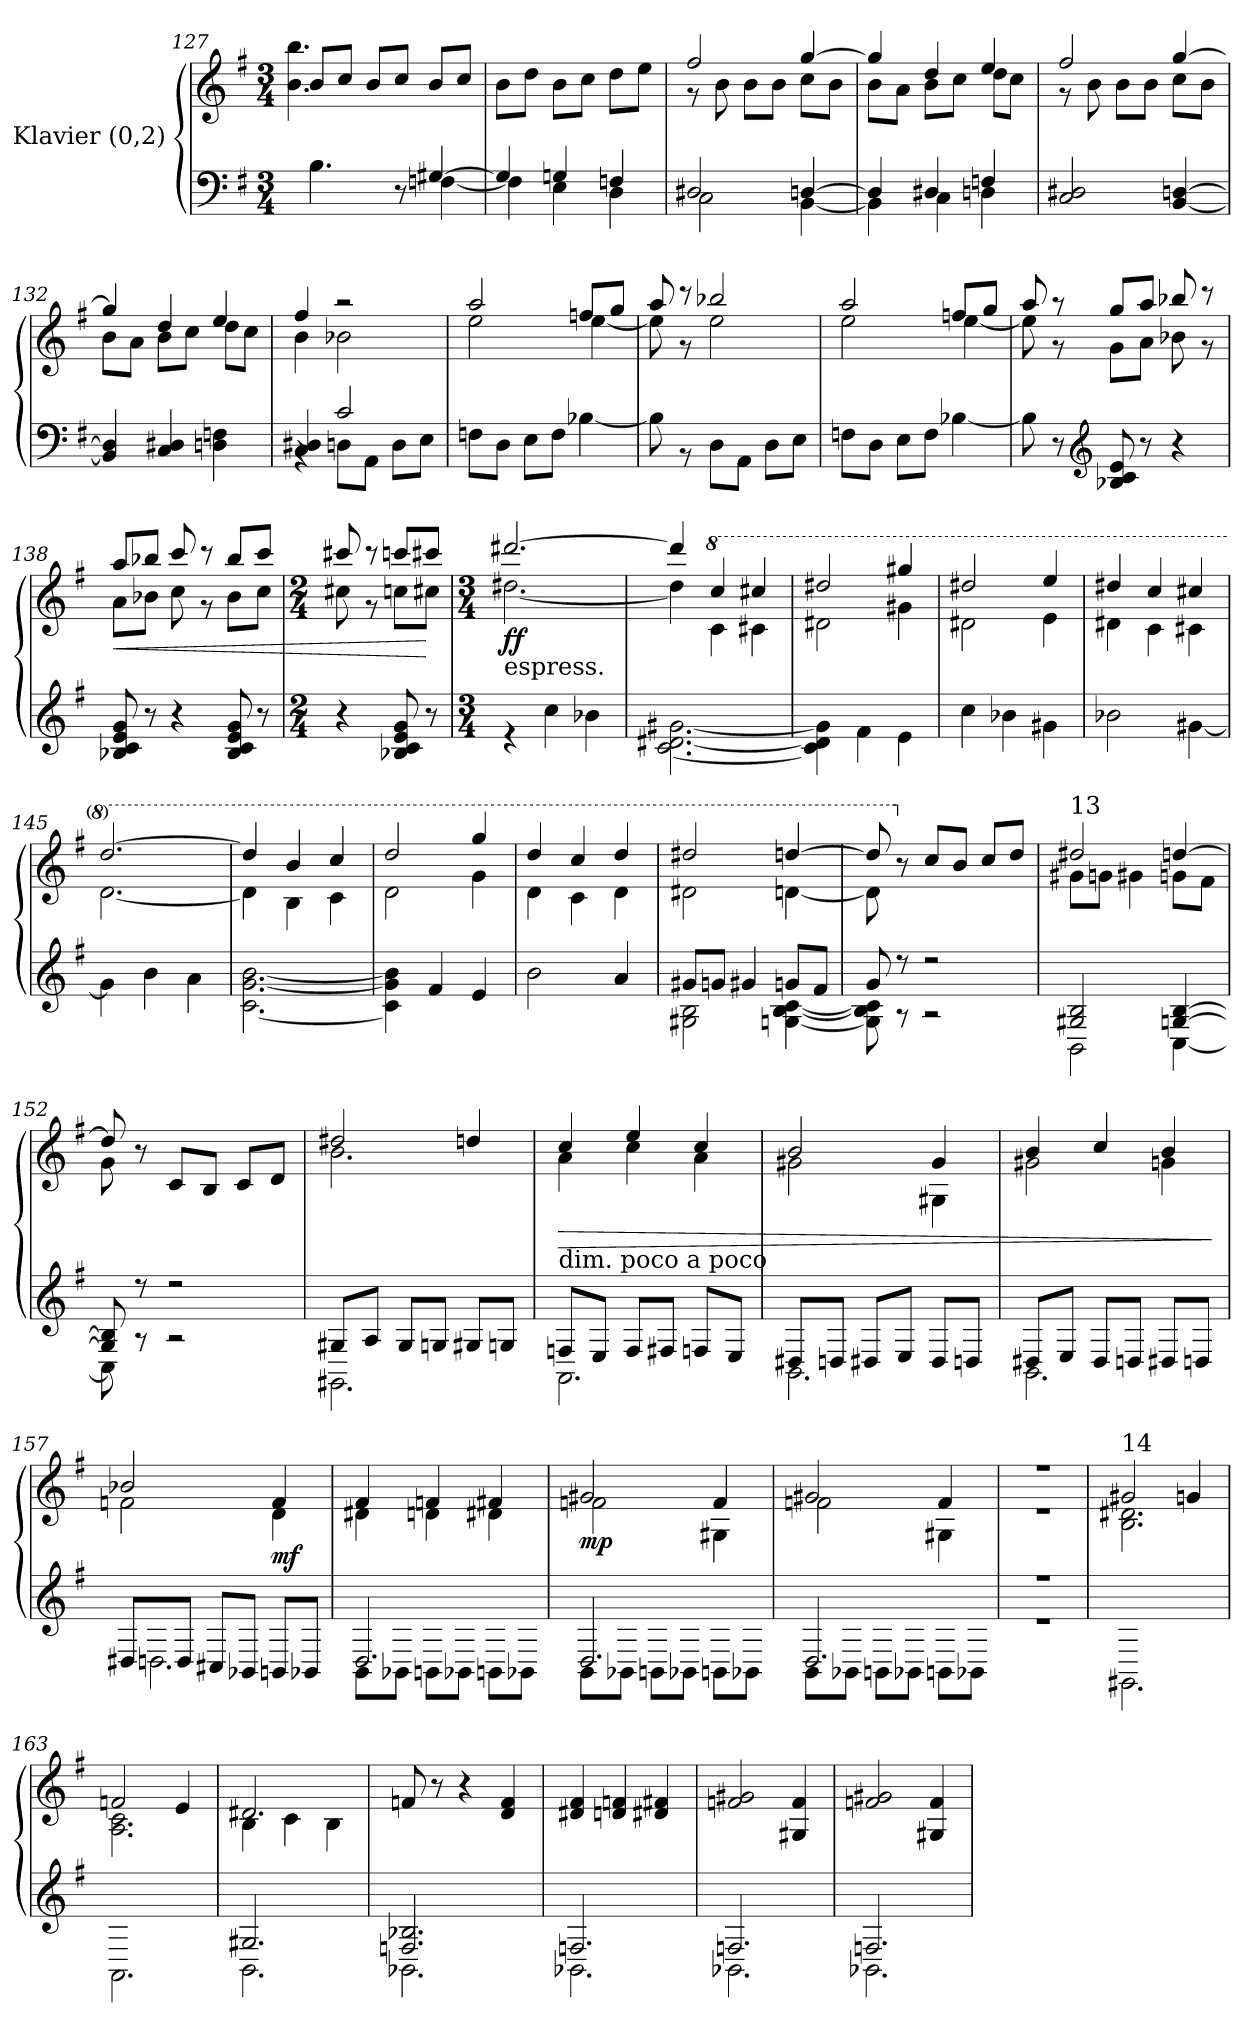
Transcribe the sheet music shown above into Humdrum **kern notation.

**kern	**kern	**dynam
*part1	*part1	*part1
*staff2	*staff1	*staff1/2
*I"Klavier (0,2)	*	*
*clefF4	*clefG2	*
*k[f#]	*k[f#]	*
*M3/4	*M3/4	*
=127	=127	=127
*^	*^	*
2ryy	4.B\	8b/L	4.b\ 4.bb\	.
.	.	8cc/J	.	.
.	.	8b/L	.	.
.	8r	8cc/J	4.ryy	.
[4G#X/	[4Fn\	8b/L	.	.
.	.	8cc/J	.	.
*	*	*v	*v	*
=128	=128	=128	=128
4G#/]	4F\]	8b\L	.
.	.	8dd\J	.
4Gn/	4E\	8b\L	.
.	.	8cc\J	.
4Fn/	4D\	8dd\L	.
.	.	8ee\J	.
=129	=129	=129	=129
*	*	*^	*
2D#X/	2C\	2ff#/	8r	.
.	.	.	8b\	.
.	.	.	8b\L	.
.	.	.	8b\J	.
[4Dn/	[4BB\	[4gg/	8cc\L	.
.	.	.	8b\J	.
=130	=130	=130	=130	=130
4D/]	4BB\]	4gg/]	8b\L	.
.	.	.	8a\J	.
4D#X/	4C\	4dd/	8b\L	.
.	.	.	8cc\J	.
4Fn/	4Dn\	4ee/	8dd\L	.
.	.	.	8cc\J	.
*v	*v	*	*	*
!!LO:LB:g=z	!!
=131	=131	=131	=131
2C/ 2D#X/	2ff#/	8r	.
.	.	8b\	.
.	.	8b\L	.
.	.	8b\J	.
[4BB/ [4Dn/	[4gg/	8cc\L	.
.	.	8b\J	.
=132	=132	=132	=132
4BB/] 4D/]	4gg/]	8b\L	.
.	.	8a\J	.
4C/ 4D#X/	4dd/	8b\L	.
.	.	8cc\J	.
4Dn\ 4Fn\	4ee/	8dd\L	.
.	.	8cc\J	.
=133	=133	=133	=133
*^	*	*	*
4C/ 4D#X/	4rBB	4ff#/	4b\	.
2c/	8Dn\L	2r	2b-X\	.
.	8AA\J	.	.	.
.	8D\L	.	.	.
.	8E\J	.	.	.
=134	=134	=134	=134	=134
2.ryy	8Fn\L	2aa/	2ee\	.
.	8D\J	.	.	.
.	8E\L	.	.	.
.	8F\J	.	.	.
.	[4B-X\	8ffn/L	[4ee\	.
.	.	8gg/J	.	.
=135	=135	=135	=135	=135
2.ryy	8B-\]	8aa/	8ee\]	.
.	8r	8r	8r	.
.	8D\L	2bb-X/	2ee\	.
.	8AA\J	.	.	.
.	8D\L	.	.	.
.	8E\J	.	.	.
=136	=136	=136	=136	=136
2.ryy	8Fn\L	2aa/	2ee\	.
.	8D\J	.	.	.
.	8E\L	.	.	.
.	8F\J	.	.	.
.	[4B-X\	8ffn/L	[4ee\	.
.	.	8gg/J	.	.
!!LO:LB:g=z	!!
=137	=137	=137	=137	=137
4rAAAyy	8B-\]	8aa/	8ee\]	.
.	8r	8r	8r	.
*clefG2	*	*	*	*
8B-X/ 8c/ 8e/	2ryy	8gg/L	8g\L	.
8r	.	8aa/J	8a\J	.
4r	.	8bb-X/	8b-X\	.
.	.	8r	8r	.
*v	*v	*	*	*
=138	=138	=138	=138
!	!	!	!LO:HP:b
8B-X/ 8c/ 8e/ 8g/	8aa/L	8a\L	<
8r	8bb-X/J	8b-X\J	.
4r	8ccc/	8cc\	.
.	8r	8r	.
8B-/ 8c/ 8e/ 8g/	8bb-/L	8b-\L	.
8r	8ccc/J	8cc\J	.
=139	=139	=139	=139
*M2/4	*M2/4	*	*
4r	8ccc#X/	8cc#X\	.
.	8r	8r	.
8B-X/ 8c/ 8e/ 8g/	8cccn/L	8ccn\L	.
8r	8ccc#X/J	8cc#X\J	[
!!LO:LB:g=z	!!
=140	=140	=140	=140
*M3/4	*M3/4	*	*
*^	*	*	*
!LO:TX:a:t=espress.	!	!	!	!
!	!	!	!	!LO:DY:b
2.ryy	4r	[2.ddd#X/	[2.dd#X\	ff
.	4cc\	.	.	.
.	4b-X\	.	.	.
=141	=141	=141	=141	=141
2.ryy	[2.c\ [2.d#X\ [2.g#X\	4ddd#/]	4dd#\]	.
*	*	*8va	*	*
.	.	4ccc/	4cc\	.
.	.	4ccc#X/	4cc#X\	.
=142	=142	=142	=142	=142
2.ryy	4c\] 4d#\] 4g#\]	2ddd#X/	2dd#X\	.
.	4f#\	.	.	.
.	4e\	4ggg#X/	4gg#X\	.
=143	=143	=143	=143	=143
2.ryy	4cc\	2ddd#X/	2dd#X\	.
.	4b-X\	.	.	.
.	4g#X\	4eee/	4ee\	.
=144	=144	=144	=144	=144
2.ryy	2b-X\	4ddd#X/	4dd#X\	.
.	.	4ccc/	4cc\	.
.	[4g#X\	4ccc#X/	4cc#X\	.
=145	=145	=145	=145	=145
2.ryy	4g#\]	[2.ddd/	[2.dd\	.
.	4b\	.	.	.
.	4a\	.	.	.
=146	=146	=146	=146	=146
2.ryy	[2.c\ [2.g\ [2.b\	4ddd/]	4dd\]	.
.	.	4bb/	4b\	.
.	.	4ccc/	4cc\	.
!!LO:LB:g=z	!!
=147	=147	=147	=147	=147
4ryy	4c\] 4g\] 4b\]	2ddd/	2dd\	.
4f#/	2ryy	.	.	.
4e/	.	4ggg/	4gg\	.
*v	*v	*	*	*
=148	=148	=148	=148
2b\	4ddd/	4dd\	.
.	4ccc/	4cc\	.
4a/	4ddd/	4dd\	.
=149	=149	=149	=149
*^	*	*	*
8g#X/L	2G#X\ 2B\	2ddd#X/	2dd#X\	.
8gn/J	.	.	.	.
4g#X/	.	.	.	.
8gn/L	[4Gn\ [4B\ [4c\	[4dddn/	[4ddn\	.
8f#/J	.	.	.	.
=150	=150	=150	=150	=150
8g/	8G\] 8B\] 8c\]	8ddd/]	8dd\]	.
*	*	*X8va	*	*
8r	8r	8r	2ryy	.
2r	2r	8cc/L	.	.
.	.	8b/J	.	.
.	.	8cc/L	.	.
.	.	8dd/J	8ryy	.
=151	=151	=151	=151	=151
!	!	!LO:TX:a:t=13	!	!
2G#X/ 2B/	2BB\	2dd#X/	8g#X\L	.
.	.	.	8gn\J	.
.	.	.	4g#X\	.
[4Gn/ [4B/	[4C\	[4ddn/	8gn\L	.
.	.	.	8f#\J	.
=152	=152	=152	=152	=152
8G/] 8B/]	8C\]	8dd/]	8g\	.
8r	8r	8r	2ryy	.
2r	2r	8c/L	.	.
.	.	8B/J	.	.
.	.	8c/L	.	.
.	.	8d/J	8ryy	.
!!LO:PB:g=z	!!
=153	=153	=153	=153	=153
8G#X/L	2.GG#X\	2dd#X/	2.b\	.
8A/J	.	.	.	.
8G#/L	.	.	.	.
8Gn/J	.	.	.	.
8G#X/L	.	4ddn/	.	.
8Gn/J	.	.	.	.
=154	=154	=154	=154	=154
!LO:TX:a:t=dim. poco a poco	!	!	!	!
!	!	!	!	!LO:HP:b
8Fn/L	2.AA\	4cc/	4a\	>
8E/J	.	.	.	.
8F/L	.	4ee/	4cc\	.
8F#X/J	.	.	.	.
8Fn/L	.	4cc/	4a\	.
8E/J	.	.	.	.
=155	=155	=155	=155	=155
8D#X/L	2.BB\	2b/	2g#X\	.
8Dn/J	.	.	.	.
8D#X/L	.	.	.	.
8E/J	.	.	.	.
8D#/L	.	4g#/	4G#X\	.
8Dn/J	.	.	.	.
=156	=156	=156	=156	=156
8D#X/L	2.BB\	4b/	2g#X\	.
8E/J	.	.	.	.
8D#/L	.	4cc/	.	.
8Dn/J	.	.	.	.
8D#X/L	.	4b/	4gn\	.
8Dn/J	.	.	.	.
*v	*v	*	*	*
*	*v	*v	*
.	.	]
=157	=157	=157
*^	*^	*
8D#X/L	2.Dn\	2b-X/	2fn\	.
8D/J	.	.	.	.
8C#X/L	.	.	.	.
8BB-X/J	.	.	.	.
!	!	!	!	!LO:DY:b
8BBn/L	.	4f/	4d\	mf
8BB-X/J	.	.	.	.
!!LO:LB:g=z	!!
=158	=158	=158	=158	=158
2.D/	8BB\L	4f#/	4d#X\	.
.	8BB-X\J	.	.	.
.	8BBn\L	4fn/	4dn\	.
.	8BB-X\J	.	.	.
.	8BBn\L	4f#X/	4d#X\	.
.	8BB-X\J	.	.	.
=159	=159	=159	=159	=159
!	!	!	!	!LO:DY:b
2.D/	8BB\L	2g#X/	2fn\	mp
.	8BB-X\J	.	.	.
.	8BBn\L	.	.	.
.	8BB-X\J	.	.	.
.	8BBn\L	4f/	4G#X\	.
.	8BB-X\J	.	.	.
=160	=160	=160	=160	=160
2.D/	8BB\L	2g#X/	2fn\	.
.	8BB-X\J	.	.	.
.	8BBn\L	.	.	.
.	8BB-X\J	.	.	.
.	8BBn\L	4f/	4G#X\	.
.	8BB-X\J	.	.	.
=161	=161	=161	=161	=161
2.r	2.r	2.r	2.r	.
=162	=162	=162	=162	=162
!	!	!LO:TX:a:t=14	!	!
2.ryy	2.GG#X\	2g#X/	2.B\ 2.d#X\	.
.	.	4gn/	.	.
=163	=163	=163	=163	=163
2.ryy	2.AA\	2fn/	2.A\ 2.c\	.
.	.	4e/	.	.
=164	=164	=164	=164	=164
2.G#X/	2.BB\	2.d#X/	4B\	.
.	.	.	4c\	.
.	.	.	4B\	.
*	*	*v	*v	*
!!LO:LB:g=z
=165	=165	=165	=165
2.Fn/ 2.B-X/	2.BB-X\	8fn/	.
.	.	8r	.
.	.	4r	.
.	.	4d/ 4f/	.
=166	=166	=166	=166
2.Fn/	2.BB-X\	4d#X/ 4f#/	.
.	.	4dn/ 4fn/	.
.	.	4d#X/ 4f#X/	.
=167	=167	=167	=167
2.Fn/	2.BB-X\	2fn/ 2g#X/	.
.	.	4G#X/ 4f/	.
=168	=168	=168	=168
2.Fn/	2.BB-X\	2fn/ 2g#X/	.
.	.	4G#X/ 4f/	.
*v	*v	*	*
=	=	=
*-	*-	*-
